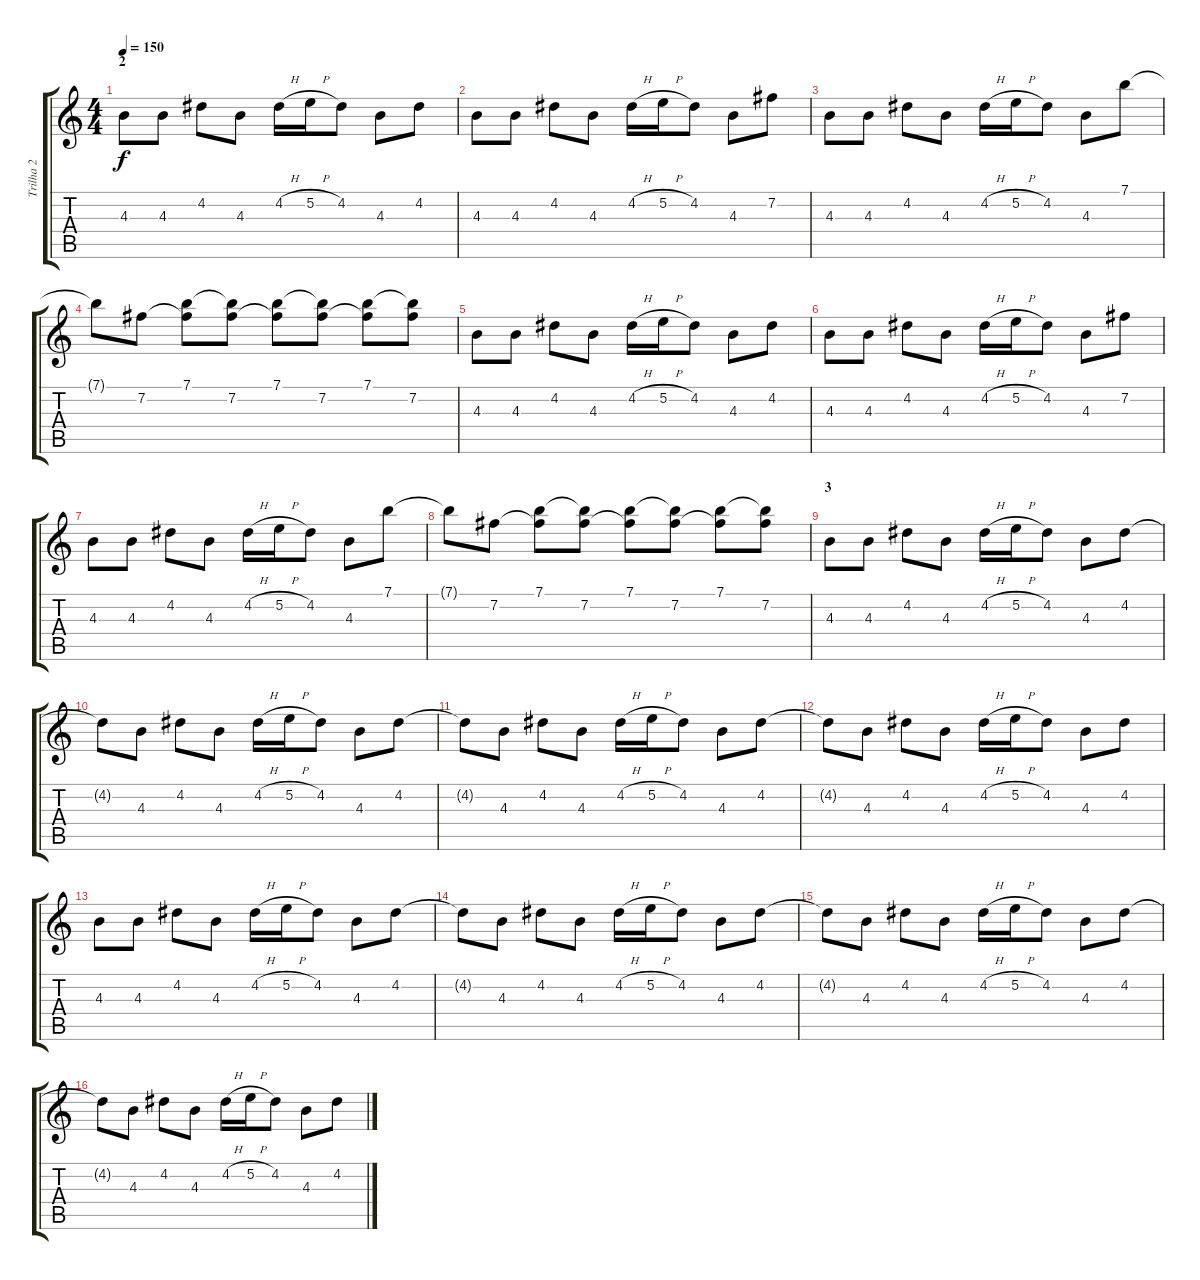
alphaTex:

\track ("Trilha 2" "Trilha 2") {instrument distortionguitar}
\staff {score tabs}
\tuning (E4 B3 G3 D3 A2 E2) {hide}
\ts (4 4)
\section ("" "2")
\tempo 150
\clef g2
\ks c
4.3.8{dy f instrument electricguitarmuted} 4.3.8 4.2.8 4.3.8 4.2{h}.16 5.2{h}.16 4.2.8 4.3.8 4.2.8 |
4.3.8 4.3.8 4.2.8 4.3.8 4.2{h}.16 5.2{h}.16 4.2.8 4.3.8 7.2.8 |
4.3.8 4.3.8 4.2.8 4.3.8 4.2{h}.16 5.2{h}.16 4.2.8 4.3.8 7.1.8{instrument distortionguitar} |
7.1{t}.8 7.2.8 (7.1 7.2{t}).8 (7.1{t} 7.2).8 (7.1 7.2{t}).8 (7.1{t} 7.2).8 (7.1 7.2{t}).8 (7.1{t} 7.2).8 |
4.3.8{instrument electricguitarmuted} 4.3.8 4.2.8 4.3.8 4.2{h}.16 5.2{h}.16 4.2.8 4.3.8 4.2.8 |
4.3.8 4.3.8 4.2.8 4.3.8 4.2{h}.16 5.2{h}.16 4.2.8 4.3.8 7.2.8 |
4.3.8 4.3.8 4.2.8 4.3.8 4.2{h}.16 5.2{h}.16 4.2.8 4.3.8 7.1.8{instrument distortionguitar} |
7.1{t}.8 7.2.8 (7.1 7.2{t}).8 (7.1{t} 7.2).8 (7.1 7.2{t}).8 (7.1{t} 7.2).8 (7.1 7.2{t}).8 (7.1{t} 7.2).8 |
\section ("" "3")
4.3.8{instrument overdrivenguitar} 4.3.8 4.2.8 4.3.8 4.2{h}.16 5.2{h}.16 4.2.8 4.3.8 4.2.8 |
4.2{t}.8 4.3.8 4.2.8 4.3.8 4.2{h}.16 5.2{h}.16 4.2.8 4.3.8 4.2.8 |
4.2{t}.8 4.3.8 4.2.8 4.3.8 4.2{h}.16 5.2{h}.16 4.2.8 4.3.8 4.2.8 |
4.2{t}.8 4.3.8 4.2.8 4.3.8 4.2{h}.16 5.2{h}.16 4.2.8 4.3.8 4.2.8 |
4.3.8 4.3.8 4.2.8 4.3.8 4.2{h}.16 5.2{h}.16 4.2.8 4.3.8 4.2.8 |
4.2{t}.8 4.3.8 4.2.8 4.3.8 4.2{h}.16 5.2{h}.16 4.2.8 4.3.8 4.2.8 |
4.2{t}.8 4.3.8 4.2.8 4.3.8 4.2{h}.16 5.2{h}.16 4.2.8 4.3.8 4.2.8 |
4.2{t}.8 4.3.8 4.2.8 4.3.8 4.2{h}.16 5.2{h}.16 4.2.8 4.3.8 4.2.8
